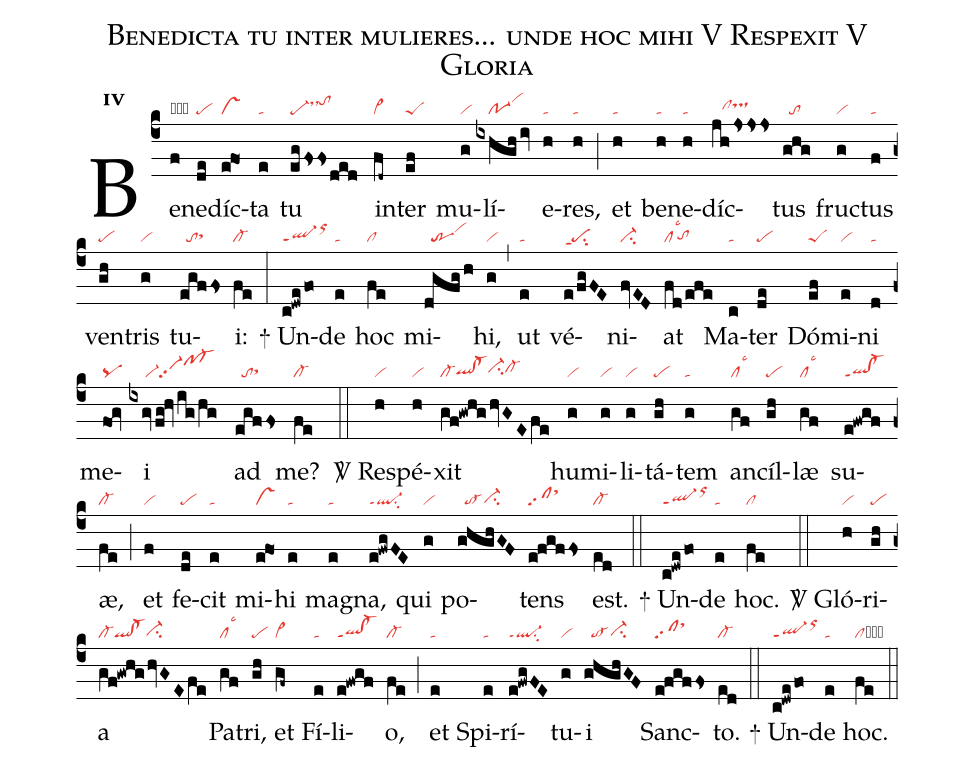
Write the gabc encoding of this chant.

name:Benedicta tu inter mulieres... unde hoc mihi V Respexit V Gloria;
office-part:re;
mode:4;
nabc-lines:1;
%%
initial-style: 1;
name: Benedicta tu inter mulieres... unde hoc mihi;
mode:0;
office-part: Responsorium;
annotation: Resp.;
annotation:xxx;
nabc-lines:1;
%%
(c4) Be(f|obvi)ne(de|pe)díc(efO1|vs)ta(e|ta) tu(eg/fssded|pe-dshjtohj) in(fd~|vi>)ter(ef|peS) mu(g|vi)lí(ixhgh/iv|////po-1vihk)e(h|ta)res,(h|ta) (;) et(h|ta) be(h|ta)ne(h|ta)díc(jh/jsss|///clhhtshi)tus(ghg|//to) fruc(g|vi)tus(f|ta) ven(gh|pe)tris(g|vi) tu(egffs|//tosthh)i:(fe|cl-) (:)
<sp>+</sp> Un(c!dwe/fo|ql-ppt1orhk)de(e|ta) hoc(fe|cl) mi(dgfg/h|//trvihj)hi,(g|vi) (,) ut(e|ta) vé(e/fgFE|peppt1su2)ni(fvED|ci-)at(fd/efe|cllsc3`tohg) Ma(c|ta)ter(de|pe) Dó(ef|peS)mi(e|vi)ni(d|ta) me(fog|pq)i(ixgv/fg!hv/ig/hg|/////vi-vi-pp2pf-hk) ad(egffs|//tosthh) me?(fe|cl-) (::)

<sp>V/</sp> Re(h|vi)spé(h|vi)xit(gf!gwhghvGEfe|cl-qlhg!cl-hgci-hhcl-hh) hu(g|vi)mi(g|vi)li(g|vi)tá(gh|pe)tem(g|ta) an(gf|cllsc3)cíl(gh|pe)læ(gf|cllsc3) su(e!fwgf|ql!cl-ppt1)æ,(fe|cl-) (;) et(f|vi) fe(de|pe)cit(e|ta) mi(efO1|vs)hi(e|ta) mag(e|ta)na,(e!fwgFE|ql-ppt1su2) qui(g|vi) po(ghghGF|//to-ci-hg)tens(e!fgffs|sfsthk) est.(ed|cl-) (::)
<sp>+</sp> Un(c!dwe/fo|ql-ppt1orhk)de(e|ta) hoc.(fe|cl) (::)

<sp>V/</sp> Gló(h|vi)ri(gh|pe)a(gf!gwhghvGEfe|cl-ql!cl-ci-hg) Pa(gf|cllsc3)tri,(gh|pe) et(gf~|vi>) Fí(e|ta)li(e!fwgf|ql!cl-ppt1)o,(fe|cl-) (;) et(e|ta) Spi(e|ta)rí(e!fwgFE|ql-ppt1su2)tu(g|vi)i(ghghGF|//to-ci-hg) Sanc(e!fgffs|sfsthk)to.(ed|cl-) (::)
<sp>+</sp> Un(c!dwe/fo|ql-ppt1orhk)de(e|ta) hoc.(fe|clcb) (::)
